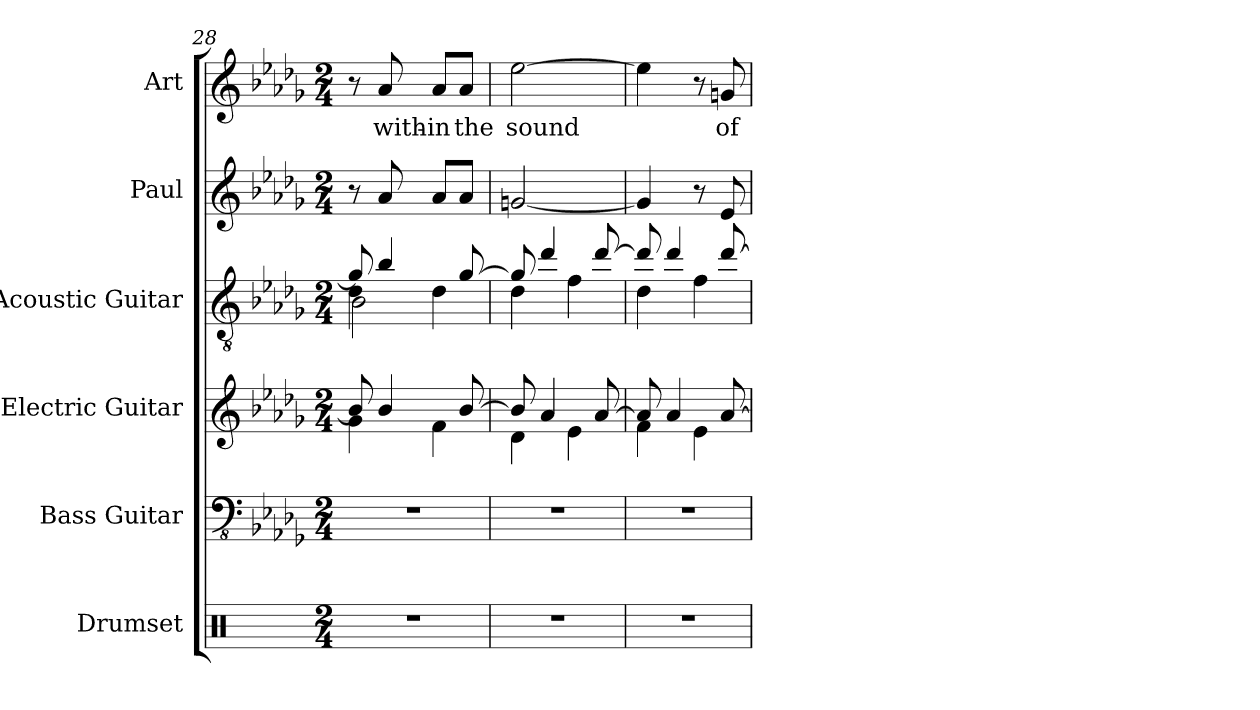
**kern	**kern	**kern	**kern	**kern	**kern	**text
*part6	*part5	*part4	*part3	*part2	*part1	*part1
*staff6	*staff5	*staff4	*staff3	*staff2	*staff1	*staff1
*I"Drumset	*I"Bass Guitar	*I"Electric Guitar	*I"Acoustic Guitar	*I"Paul	*I"Art	*
*I'Drs.	*I'B. Guit.	*I'El. Guit.	*I'Ac. Guit.	*I'Paul	*I'Art	*
*clefX	*clefFv4	*clefG2	*clefGv2	*clefG2	*clefG2	*
*	*	*	*	*ITrd1c2	*ITrd1c2	*
*k[]	*k[b-e-a-d-g-]	*k[b-e-a-d-g-]	*k[b-e-a-d-g-]	*k[b-e-a-d-g-c-f-]	*k[b-e-a-d-g-c-f-]	*
*M2/4	*M2/4	*M2/4	*M2/4	*M2/4	*M2/4	*
=28	=28	=28	=28	=28	=28	=28
*	*	*^	*^	*	*	*
*	*	*	*	*	*^	*	*	*
2r	2r	8b-/]	4g-\	8g-/]	4d-\	2B-\	8r	8r	.
.	.	4b-/	.	4b-/	.	.	8g-/	8g-/	with-
.	.	.	4f\	.	4d-\	.	8g-/L	8g-/L	-in
.	.	[8b-/	.	[8g-/	.	.	8g-/J	8g-/J	the
*	*	*	*	*	*v	*v	*	*	*
=29	=29	=29	=29	=29	=29	=29	=29	=29
2r	2r	8b-/]	4d-\	8g-/]	4d-\	[2fn/	[2dd-\	sound
.	.	4a-/	.	4dd-/	.	.	.	.
.	.	.	4e-\	.	4f\	.	.	.
.	.	[8a-/	.	[8dd-/	.	.	.	.
=30	=30	=30	=30	=30	=30	=30	=30	=30
2r	2r	8a-/]	4f\	8dd-/]	4d-\	4f/]	4dd-\]	.
.	.	4a-/	.	4dd-/	.	.	.	.
.	.	.	4e-\	.	4f\	8r	8r	.
.	.	[8a-/	.	[8dd-/	.	8d-/	8fn/	of
*	*	*v	*v	*	*	*	*	*
*	*	*	*v	*v	*	*	*
=	=	=	=	=	=	=
*-	*-	*-	*-	*-	*-	*-
